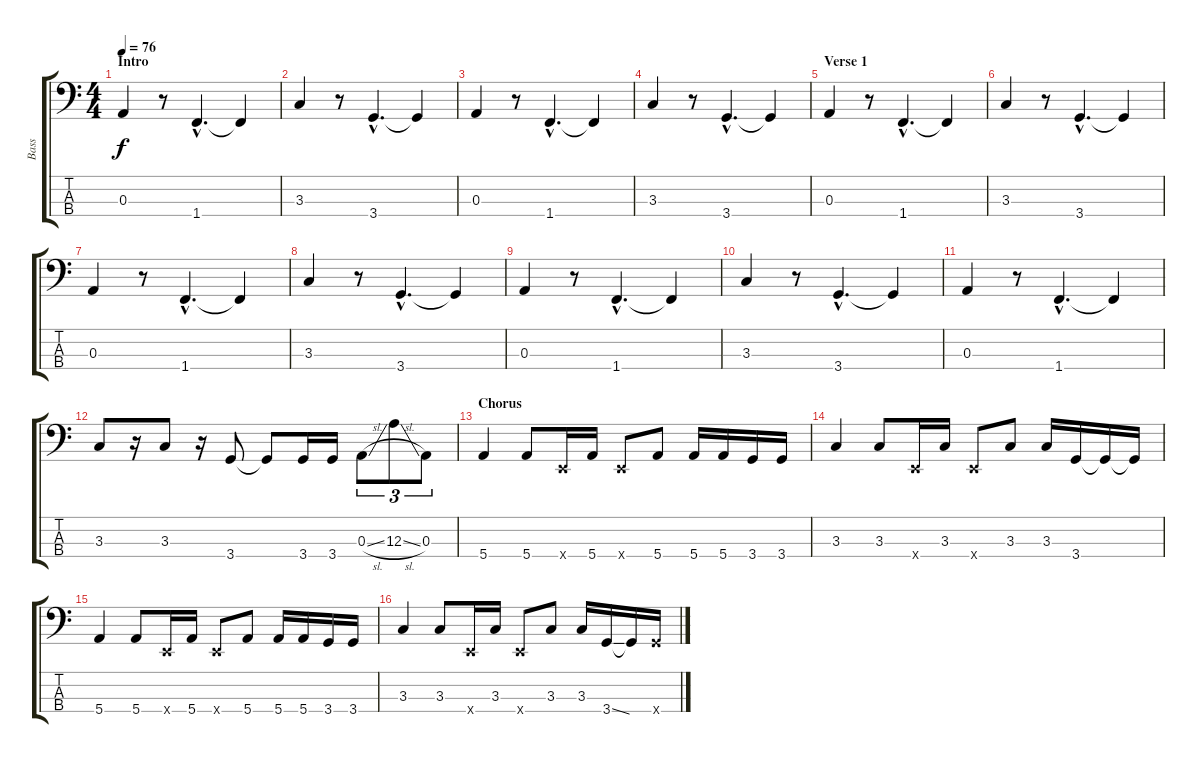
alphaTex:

\track ("Bass" "Bass") {instrument electricbasspick}
\staff {score tabs}
\tuning (G2 D2 A1 E1) {hide}
\ts (4 4)
\section ("" "Intro")
\tempo 76
\clef f4
\ks c
0.3.4{dy f instrument electricbasspick} r.8 1.4{hac}.4{d} 1.4{t}.4 |
3.3.4 r.8 3.4{hac}.4{d} 3.4{t}.4 |
0.3.4 r.8 1.4{hac}.4{d} 1.4{t}.4 |
3.3.4 r.8 3.4{hac}.4{d} 3.4{t}.4 |
\section ("" "Verse 1")
0.3.4 r.8 1.4{hac}.4{d} 1.4{t}.4 |
3.3.4 r.8 3.4{hac}.4{d} 3.4{t}.4 |
0.3.4 r.8 1.4{hac}.4{d} 1.4{t}.4 |
3.3.4 r.8 3.4{hac}.4{d} 3.4{t}.4 |
0.3.4 r.8 1.4{hac}.4{d} 1.4{t}.4 |
3.3.4 r.8 3.4{hac}.4{d} 3.4{t}.4 |
0.3.4 r.8 1.4{hac}.4{d} 1.4{t}.4 |
3.3.8 r.16 3.3.8 r.16 3.4.8 3.4{t}.8 3.4.16 3.4.16 0.3{sl}.8{tu (3 2)} 12.3{sl}.8{tu (3 2)} 0.3.8{tu (3 2)} |
\section ("" "Chorus")
5.4.4 5.4.8 0.4{x}.16 5.4.16 0.4{x}.8 5.4.8 5.4.16 5.4.16 3.4.16 3.4.16 |
3.3.4 3.3.8 0.4{x}.16 3.3.16 0.4{x}.8 3.3.8 3.3.16 3.4.16 3.4{t}.16 3.4{t}.16 |
5.4.4 5.4.8 0.4{x}.16 5.4.16 0.4{x}.8 5.4.8 5.4.16 5.4.16 3.4.16 3.4.16 |
3.3.4 3.3.8 0.4{x}.16 3.3.16 0.4{x}.8 3.3.8 3.3.16 3.4{ss}.16 3.4{t}.16 3.4{x}.16
